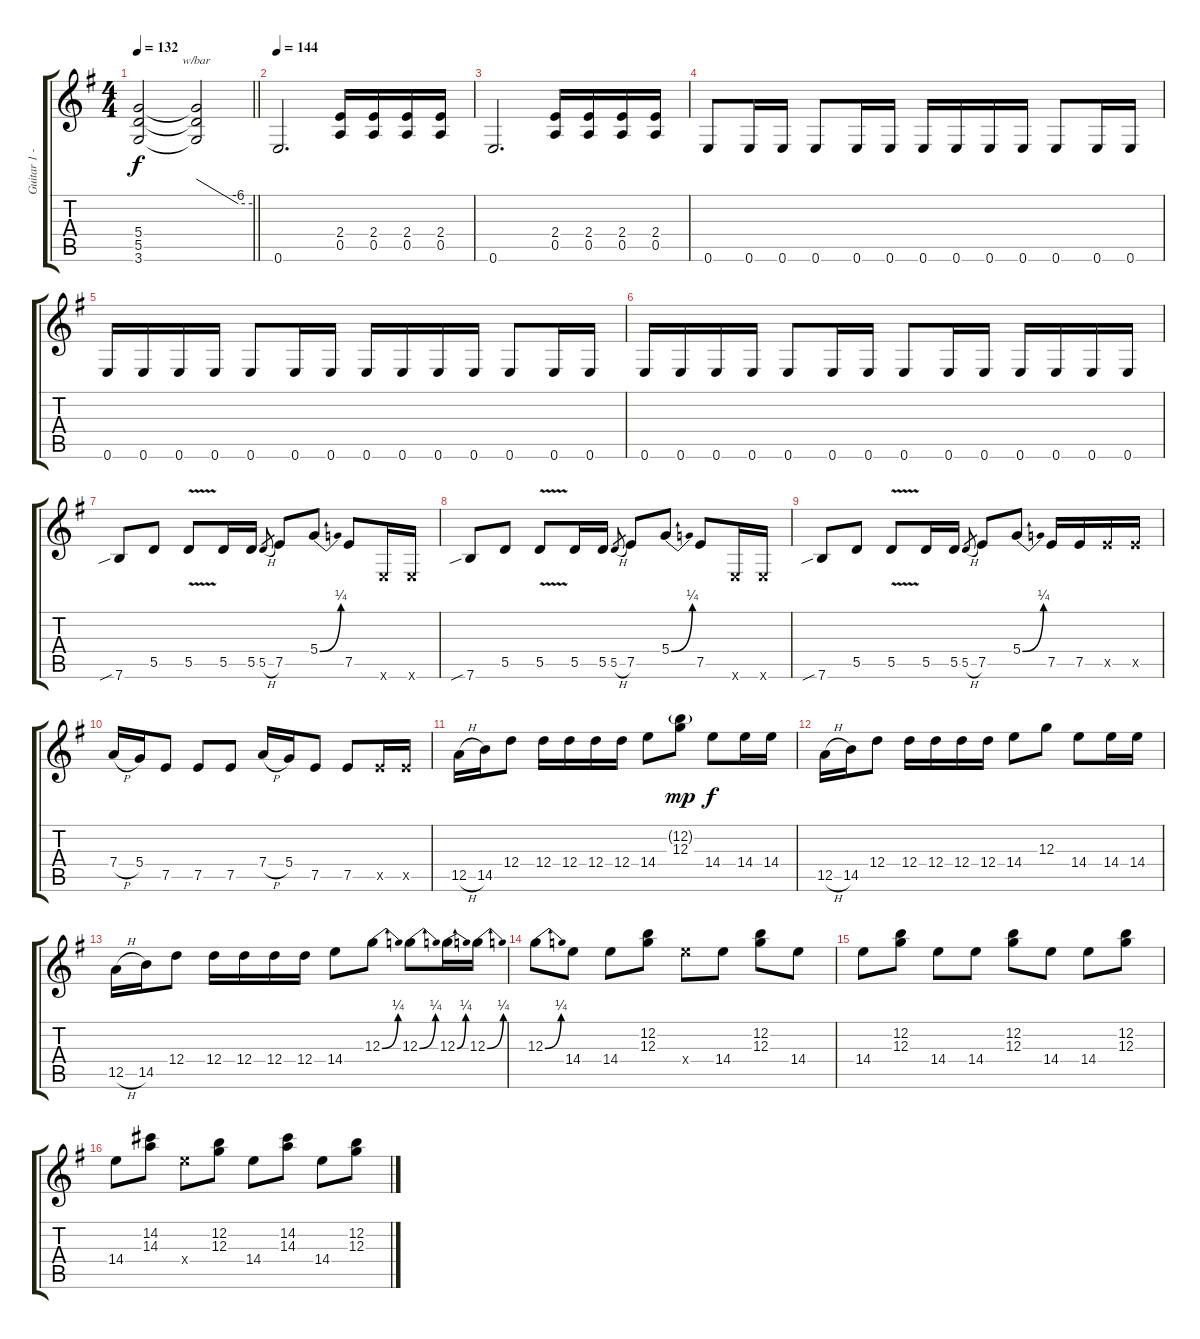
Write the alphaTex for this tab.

\track ("Guitar 1 - Brian May" "Guitar 1 -") {instrument distortionguitar}
\staff {score tabs}
\tuning (E4 B3 G3 D3 A2 E2) {hide}
\ts (4 4)
\tempo 132
\clef g2
\barLineRight lightlight
\ks g
(5.4{t} 5.5{t} 3.6{t}).2{dy f} (5.4{t} 5.5{t} 3.6{t}).2{tbe (custom default 0 0 45 -24 60 -24)} |
\tempo 144
0.6.2{d} (2.4 0.5).16 (2.4 0.5).16 (2.4 0.5).16 (2.4 0.5).16 |
0.6.2{d} (2.4 0.5).16 (2.4 0.5).16 (2.4 0.5).16 (2.4 0.5).16 |
0.6.8 0.6.16 0.6.16 0.6.8 0.6.16 0.6.16 0.6.16 0.6.16 0.6.16 0.6.16 0.6.8 0.6.16 0.6.16 |
0.6.16 0.6.16 0.6.16 0.6.16 0.6.8 0.6.16 0.6.16 0.6.16 0.6.16 0.6.16 0.6.16 0.6.8 0.6.16 0.6.16 |
0.6.16 0.6.16 0.6.16 0.6.16 0.6.8 0.6.16 0.6.16 0.6.8 0.6.16 0.6.16 0.6.16 0.6.16 0.6.16 0.6.16 |
7.6{sib}.8 5.5.8 5.5{v}.8 5.5.16 5.5.16 5.5{h}.8{gr} 7.5.8 5.4{be (bend 0 0 60 1)}.8 7.5.8 0.6{x}.16 0.6{x}.16 |
7.6{sib}.8 5.5.8 5.5{v}.8 5.5.16 5.5.16 5.5{h}.8{gr} 7.5.8 5.4{be (bend 0 0 60 1)}.8 7.5.8 0.6{x}.16 0.6{x}.16 |
7.6{sib}.8 5.5.8 5.5{v}.8 5.5.16 5.5.16 5.5{h}.8{gr} 7.5.8 5.4{be (bend 0 0 60 1)}.8 7.5.16 7.5.16 7.5{x}.16 7.5{x}.16 |
7.4{h}.16 5.4.16 7.5.8 7.5.8 7.5.8 7.4{h}.16 5.4.16 7.5.8 7.5.8 7.5{x}.16 7.5{x}.16 |
12.5{h}.16 14.5.16 12.4.8 12.4.16 12.4.16 12.4.16 12.4.16 14.4.8 (12.2{g} 12.3).8{dy mp} 14.4.8{dy f} 14.4.16 14.4.16 |
12.5{h}.16 14.5.16 12.4.8 12.4.16 12.4.16 12.4.16 12.4.16 14.4.8 12.3.8 14.4.8 14.4.16 14.4.16 |
12.5{h}.16 14.5.16 12.4.8 12.4.16 12.4.16 12.4.16 12.4.16 14.4.8 12.3{be (bend 0 0 60 1)}.8 12.3{be (bend 0 0 60 1)}.8 12.3{be (bend 0 0 60 1)}.16 12.3{be (bend 0 0 60 1)}.16 |
12.3{be (bend 0 0 60 1)}.8 14.4.8 14.4.8 (12.2 12.3).8 14.4{x}.8 14.4.8 (12.2 12.3).8 14.4.8 |
14.4.8 (12.2 12.3).8 14.4.8 14.4.8 (12.2 12.3).8 14.4.8 14.4.8 (12.2 12.3).8 |
14.4.8 (14.2 14.3).8 14.4{x}.8 (12.2 12.3).8 14.4.8 (14.2 14.3).8 14.4.8 (12.2 12.3).8
